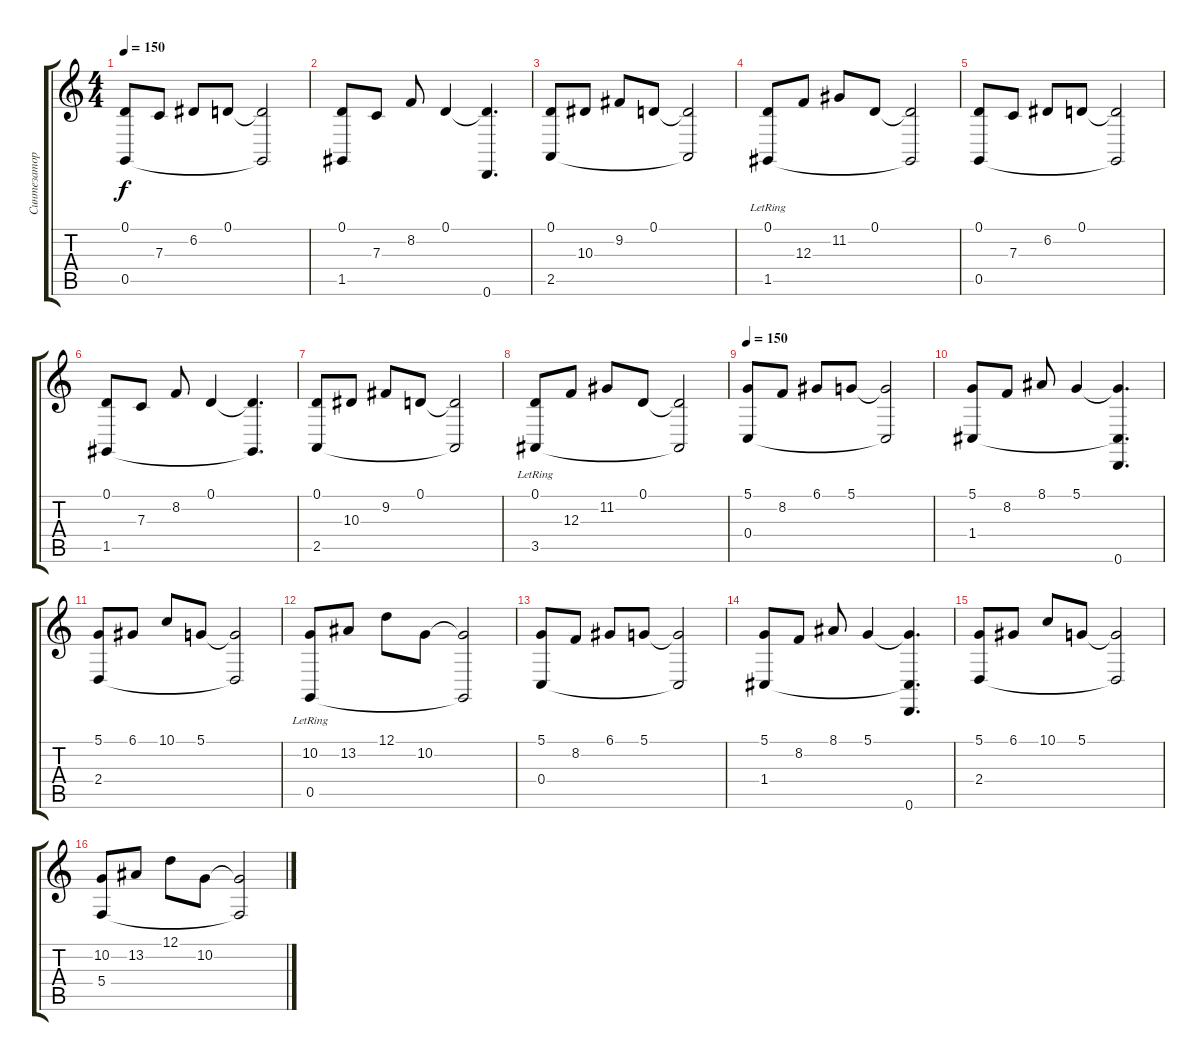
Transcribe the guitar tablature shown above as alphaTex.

\track ("Синтезатор" "Синтезатор") {instrument brightacousticpiano}
\staff {score tabs}
\tuning (D4 A3 F3 C3 G2 D2) {hide}
\ts (4 4)
\tempo 150
\clef g2
\ks c
(0.1 0.5).8{dy f} 7.3.8 6.2.8 0.1.8 (0.1{t} 0.5{t}).2 |
(0.1 1.5).8 7.3.8 8.2.8 0.1.4 (0.1{t} 0.6).4{d} |
(0.1 2.5).8 10.3.8 9.2.8 0.1.8 (0.1{t} 2.5{t}).2 |
(0.1 1.5{lr}).8 12.3.8 11.2.8 0.1.8 (0.1{t} 1.5{t}).2 |
(0.1 0.5).8 7.3.8 6.2.8 0.1.8 (0.1{t} 0.5{t}).2 |
(0.1 1.5).8 7.3.8 8.2.8 0.1.4 (0.1{t} 1.5{t}).4{d} |
(0.1 2.5).8 10.3.8 9.2.8 0.1.8 (0.1{t} 2.5{t}).2 |
(0.1 3.5{lr}).8 12.3.8 11.2.8 0.1.8 (0.1{t} 3.5{t}).2 |
\tempo 150
(5.1 0.4).8 8.2.8 6.1.8 5.1.8 (5.1{t} 0.4{t}).2 |
(5.1 1.4).8 8.2.8 8.1.8 5.1.4 (5.1{t} 1.4{t} 0.6).4{d} |
(5.1 2.4).8 6.1.8 10.1.8 5.1.8 (5.1{t} 2.4{t}).2 |
(10.2 0.5{lr}).8 13.2.8 12.1.8 10.2.8 (10.2{t} 0.5{t}).2 |
(5.1 0.4).8 8.2.8 6.1.8 5.1.8 (5.1{t} 0.4{t}).2 |
(5.1 1.4).8 8.2.8 8.1.8 5.1.4 (5.1{t} 1.4{t} 0.6).4{d} |
(5.1 2.4).8 6.1.8 10.1.8 5.1.8 (5.1{t} 2.4{t}).2 |
(10.2 5.4).8 13.2.8 12.1.8 10.2.8 (10.2{t} 5.4{t}).2
